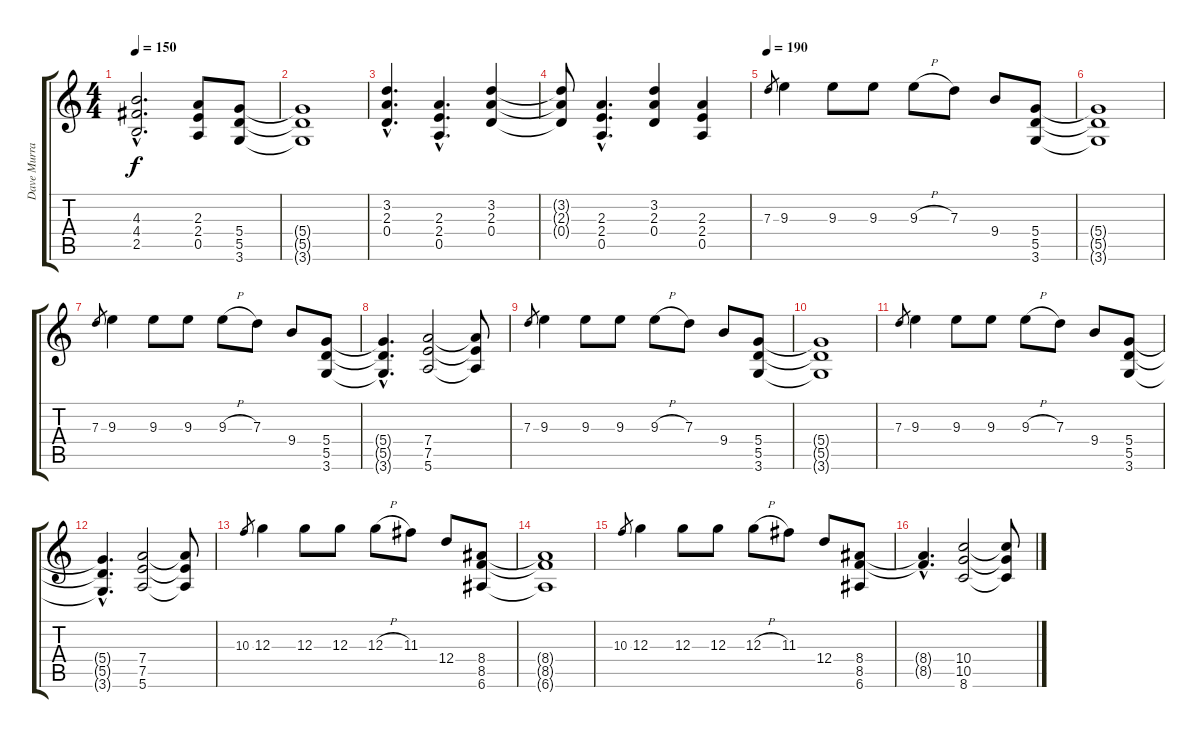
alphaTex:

\track ("Dave Murray" "Dave Murra") {instrument distortionguitar}
\staff {score tabs}
\tuning (E4 B3 G3 D3 A2 E2) {hide}
\ts (4 4)
\tempo 150
\clef g2
\ks c
(4.3{hac} 4.4{hac} 2.5{hac}).2{d dy f} (2.3 2.4 0.5).8 (5.4 5.5 3.6).8 |
(5.4{t} 5.5{t} 3.6{t}).1 |
(3.2{hac} 2.3{hac} 0.4{hac}).4{d} (2.3{hac} 2.4{hac} 0.5{hac}).4{d} (3.2 2.3 0.4).4 |
(3.2{t} 2.3{t} 0.4{t}).8 (2.3{hac} 2.4{hac} 0.5{hac}).4{d} (3.2 2.3 0.4).4 (2.3 2.4 0.5).4 |
\tempo 190
7.3.8{gr} 9.3.4 9.3.8 9.3.8 9.3{h}.8 7.3.8 9.4.8 (5.4 5.5 3.6).8 |
(5.4{t} 5.5{t} 3.6{t}).1 |
7.3.8{gr} 9.3.4 9.3.8 9.3.8 9.3{h}.8 7.3.8 9.4.8 (5.4 5.5 3.6).8 |
(5.4{hac t} 5.5{hac t} 3.6{hac t}).4{d} (7.4 7.5 5.6).2 (7.4{t} 7.5{t} 5.6{t}).8 |
7.3.8{gr} 9.3.4 9.3.8 9.3.8 9.3{h}.8 7.3.8 9.4.8 (5.4 5.5 3.6).8 |
(5.4{t} 5.5{t} 3.6{t}).1 |
7.3.8{gr} 9.3.4 9.3.8 9.3.8 9.3{h}.8 7.3.8 9.4.8 (5.4 5.5 3.6).8 |
(5.4{hac t} 5.5{hac t} 3.6{hac t}).4{d} (7.4 7.5 5.6).2 (7.4{t} 7.5{t} 5.6{t}).8 |
10.3.8{gr} 12.3.4 12.3.8 12.3.8 12.3{h}.8 11.3.8 12.4.8 (8.4 8.5 6.6).8 |
(8.4{t} 8.5{t} 6.6{t}).1 |
10.3.8{gr} 12.3.4 12.3.8 12.3.8 12.3{h}.8 11.3.8 12.4.8 (8.4 8.5 6.6).8 |
(8.4{hac t} 8.5{hac t}).4{d} (10.4 10.5 8.6).2 (10.4{t} 10.5{t} 8.6{t}).8
